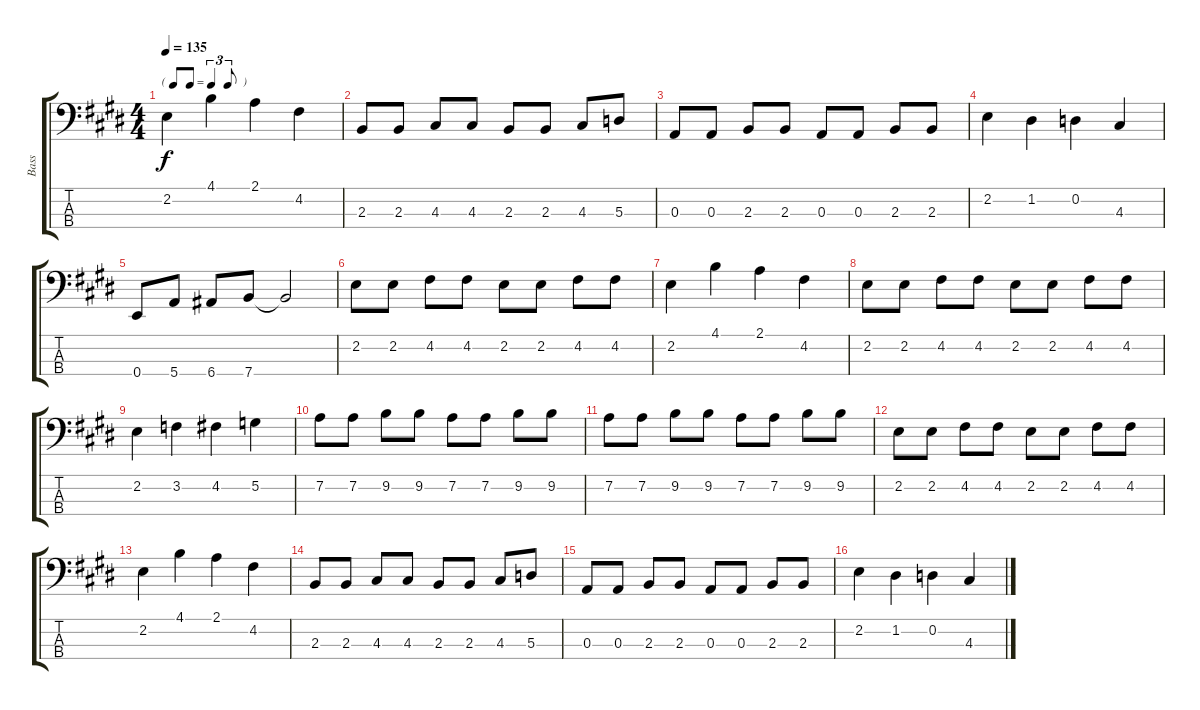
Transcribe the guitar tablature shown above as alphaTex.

\track ("Bass" "Bass") {instrument electricbassfinger}
\staff {score tabs}
\tuning (G2 D2 A1 E1) {hide}
\ts (4 4)
\tf triplet8th
\tempo 135
\clef f4
\ks e
2.2.4{dy f} 4.1.4 2.1.4 4.2.4 |
2.3.8 2.3.8 4.3.8 4.3.8 2.3.8 2.3.8 4.3.8 5.3.8 |
0.3.8 0.3.8 2.3.8 2.3.8 0.3.8 0.3.8 2.3.8 2.3.8 |
2.2.4 1.2.4 0.2.4 4.3.4 |
0.4.8 5.4.8 6.4.8 7.4.8 7.4{t}.2 |
2.2.8 2.2.8 4.2.8 4.2.8 2.2.8 2.2.8 4.2.8 4.2.8 |
2.2.4 4.1.4 2.1.4 4.2.4 |
2.2.8 2.2.8 4.2.8 4.2.8 2.2.8 2.2.8 4.2.8 4.2.8 |
2.2.4 3.2.4 4.2.4 5.2.4 |
7.2.8 7.2.8 9.2.8 9.2.8 7.2.8 7.2.8 9.2.8 9.2.8 |
7.2.8 7.2.8 9.2.8 9.2.8 7.2.8 7.2.8 9.2.8 9.2.8 |
2.2.8 2.2.8 4.2.8 4.2.8 2.2.8 2.2.8 4.2.8 4.2.8 |
2.2.4 4.1.4 2.1.4 4.2.4 |
2.3.8 2.3.8 4.3.8 4.3.8 2.3.8 2.3.8 4.3.8 5.3.8 |
0.3.8 0.3.8 2.3.8 2.3.8 0.3.8 0.3.8 2.3.8 2.3.8 |
2.2.4 1.2.4 0.2.4 4.3.4
